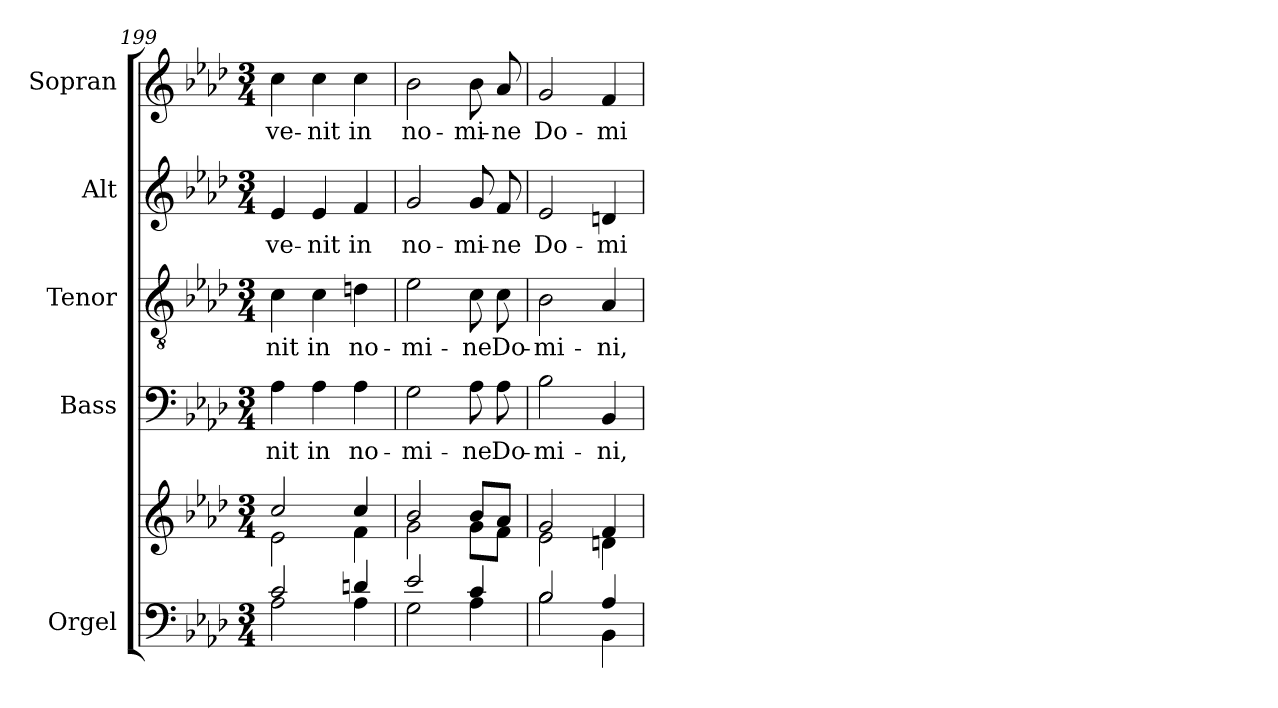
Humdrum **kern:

**kern	**kern	**kern	**text	**kern	**text	**kern	**text	**kern	**text
*part5	*part5	*part4	*part4	*part3	*part3	*part2	*part2	*part1	*part1
*staff6	*staff5	*staff4	*staff4	*staff3	*staff3	*staff2	*staff2	*staff1	*staff1
*I"Orgel	*	*I"Bass	*	*I"Tenor	*	*I"Alt	*	*I"Sopran	*
*I'Org.	*	*I'B.	*	*I'T.	*	*I'A.	*	*I'S.	*
*clefF4	*clefG2	*clefF4	*	*clefGv2	*	*clefG2	*	*clefG2	*
*k[b-e-a-d-]	*k[b-e-a-d-]	*k[b-e-a-d-]	*	*k[b-e-a-d-]	*	*k[b-e-a-d-]	*	*k[b-e-a-d-]	*
*A-:	*A-:	*A-:	*	*A-:	*	*A-:	*	*A-:	*
*M3/4	*M3/4	*M3/4	*	*M3/4	*	*M3/4	*	*M3/4	*
=199	=199	=199	=199	=199	=199	=199	=199	=199	=199
*^	*^	*	*	*	*	*	*	*	*
!	!	!	!	!	!LO:LY:b	!	!LO:LY:b	!	!LO:LY:b	!	!LO:LY:b
2c/	2A-\	2cc/	2e-\	4A-\	-nit	4c\	-nit	4e-/	ve-	4cc\	ve-
!	!	!	!	!	!LO:LY:b	!	!LO:LY:b	!	!LO:LY:b	!	!LO:LY:b
.	.	.	.	4A-\	in	4c\	in	4e-/	-nit	4cc\	-nit
!	!	!	!	!	!LO:LY:b	!	!LO:LY:b	!	!LO:LY:b	!	!LO:LY:b
4dn/	4A-\	4cc/	4f\	4A-\	no-	4dn\	no-	4f/	in	4cc\	in
=200	=200	=200	=200	=200	=200	=200	=200	=200	=200	=200	=200
!	!	!	!	!	!LO:LY:b	!	!LO:LY:b	!	!LO:LY:b	!	!LO:LY:b
2e-/	2G\	2b-/	2g\	2G\	-mi-	2e-\	-mi-	2g/	no-	2b-\	no-
!	!	!	!	!	!LO:LY:b	!	!LO:LY:b	!	!LO:LY:b	!	!LO:LY:b
4c/	4A-\	8b-/L	8g\L	8A-\	-ne	8c\	-ne	8g/	-mi-	8b-\	-mi-
!	!	!	!	!	!LO:LY:b	!	!LO:LY:b	!	!LO:LY:b	!	!LO:LY:b
.	.	8a-/J	8f\J	8A-\	Do-	8c\	Do-	8f/	-ne	8a-/	-ne
=201	=201	=201	=201	=201	=201	=201	=201	=201	=201	=201	=201
!	!	!	!	!	!LO:LY:b	!	!LO:LY:b	!	!LO:LY:b	!	!LO:LY:b
2B-/	2B-\	2g/	2e-\	2B-\	-mi-	2B-\	-mi-	2e-/	Do-	2g/	Do-
!	!	!	!	!	!LO:LY:b	!	!LO:LY:b	!	!LO:LY:b	!	!LO:LY:b
4A-/	4BB-\	4f/	4dn\	4BB-/	-ni,	4A-/	-ni,	4dn/	-mi-	4f/	-mi-
*v	*v	*	*	*	*	*	*	*	*	*	*
*	*v	*v	*	*	*	*	*	*	*	*
=	=	=	=	=	=	=	=	=	=
*-	*-	*-	*-	*-	*-	*-	*-	*-	*-
